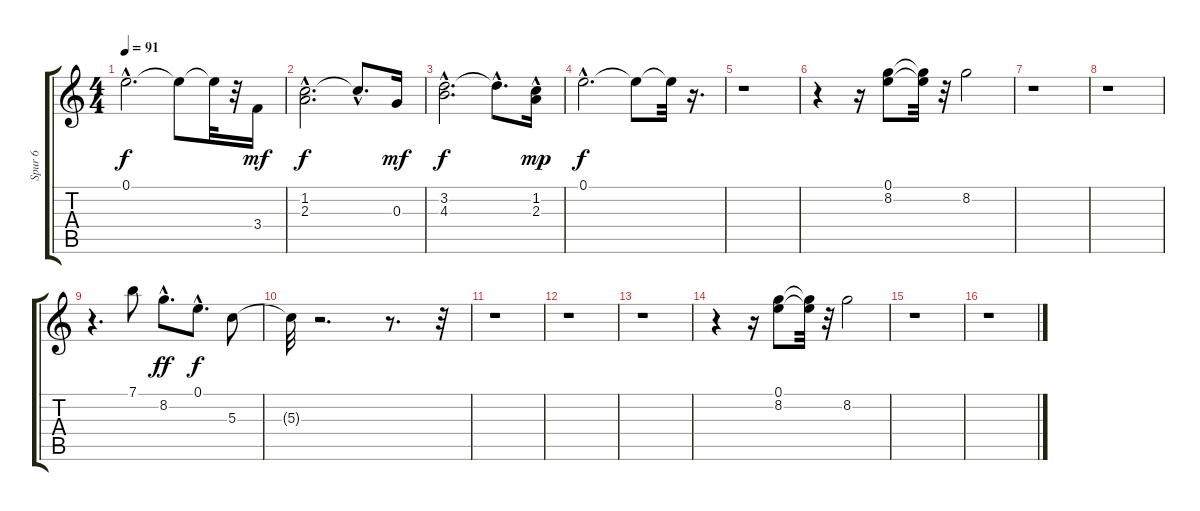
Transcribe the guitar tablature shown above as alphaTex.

\track ("Spur 6" "Spur 6") {instrument acousticguitarsteel}
\staff {score tabs}
\tuning (E4 B3 G3 D3 A2 E2) {hide}
\ts (4 4)
\tempo 91
\clef g2
\ks c
0.1{hac}.2{d dy f} 0.1{t}.8 0.1{t}.32 r.32 3.4.16{dy mf} |
(1.2{hac} 2.3).2{d dy f} 1.2{hac t}.8{d} 0.3.16{dy mf} |
(3.2{hac} 4.3).2{d dy f} 3.2{hac t}.8{d} (1.2{hac} 2.3{hac}).16{dy mp} |
0.1{hac}.2{d dy f} 0.1{t}.8 0.1{t}.32 r.16{d} |
r.1 |
r.4 r.16 (0.1 8.2).8 (0.1{t} 8.2{t}).32 r.32 8.2.2 |
r.1 |
r.1 |
r.4{d} 7.1.8 8.2{hac}.8{d dy ff} 0.1{hac}.8{d dy f} 5.3.8 |
5.3{t}.32 r.2{d} r.8{d} r.32 |
r.1 |
r.1 |
r.1 |
r.4 r.16 (0.1 8.2).8 (0.1{t} 8.2{t}).32 r.32 8.2.2 |
r.1 |
r.1
